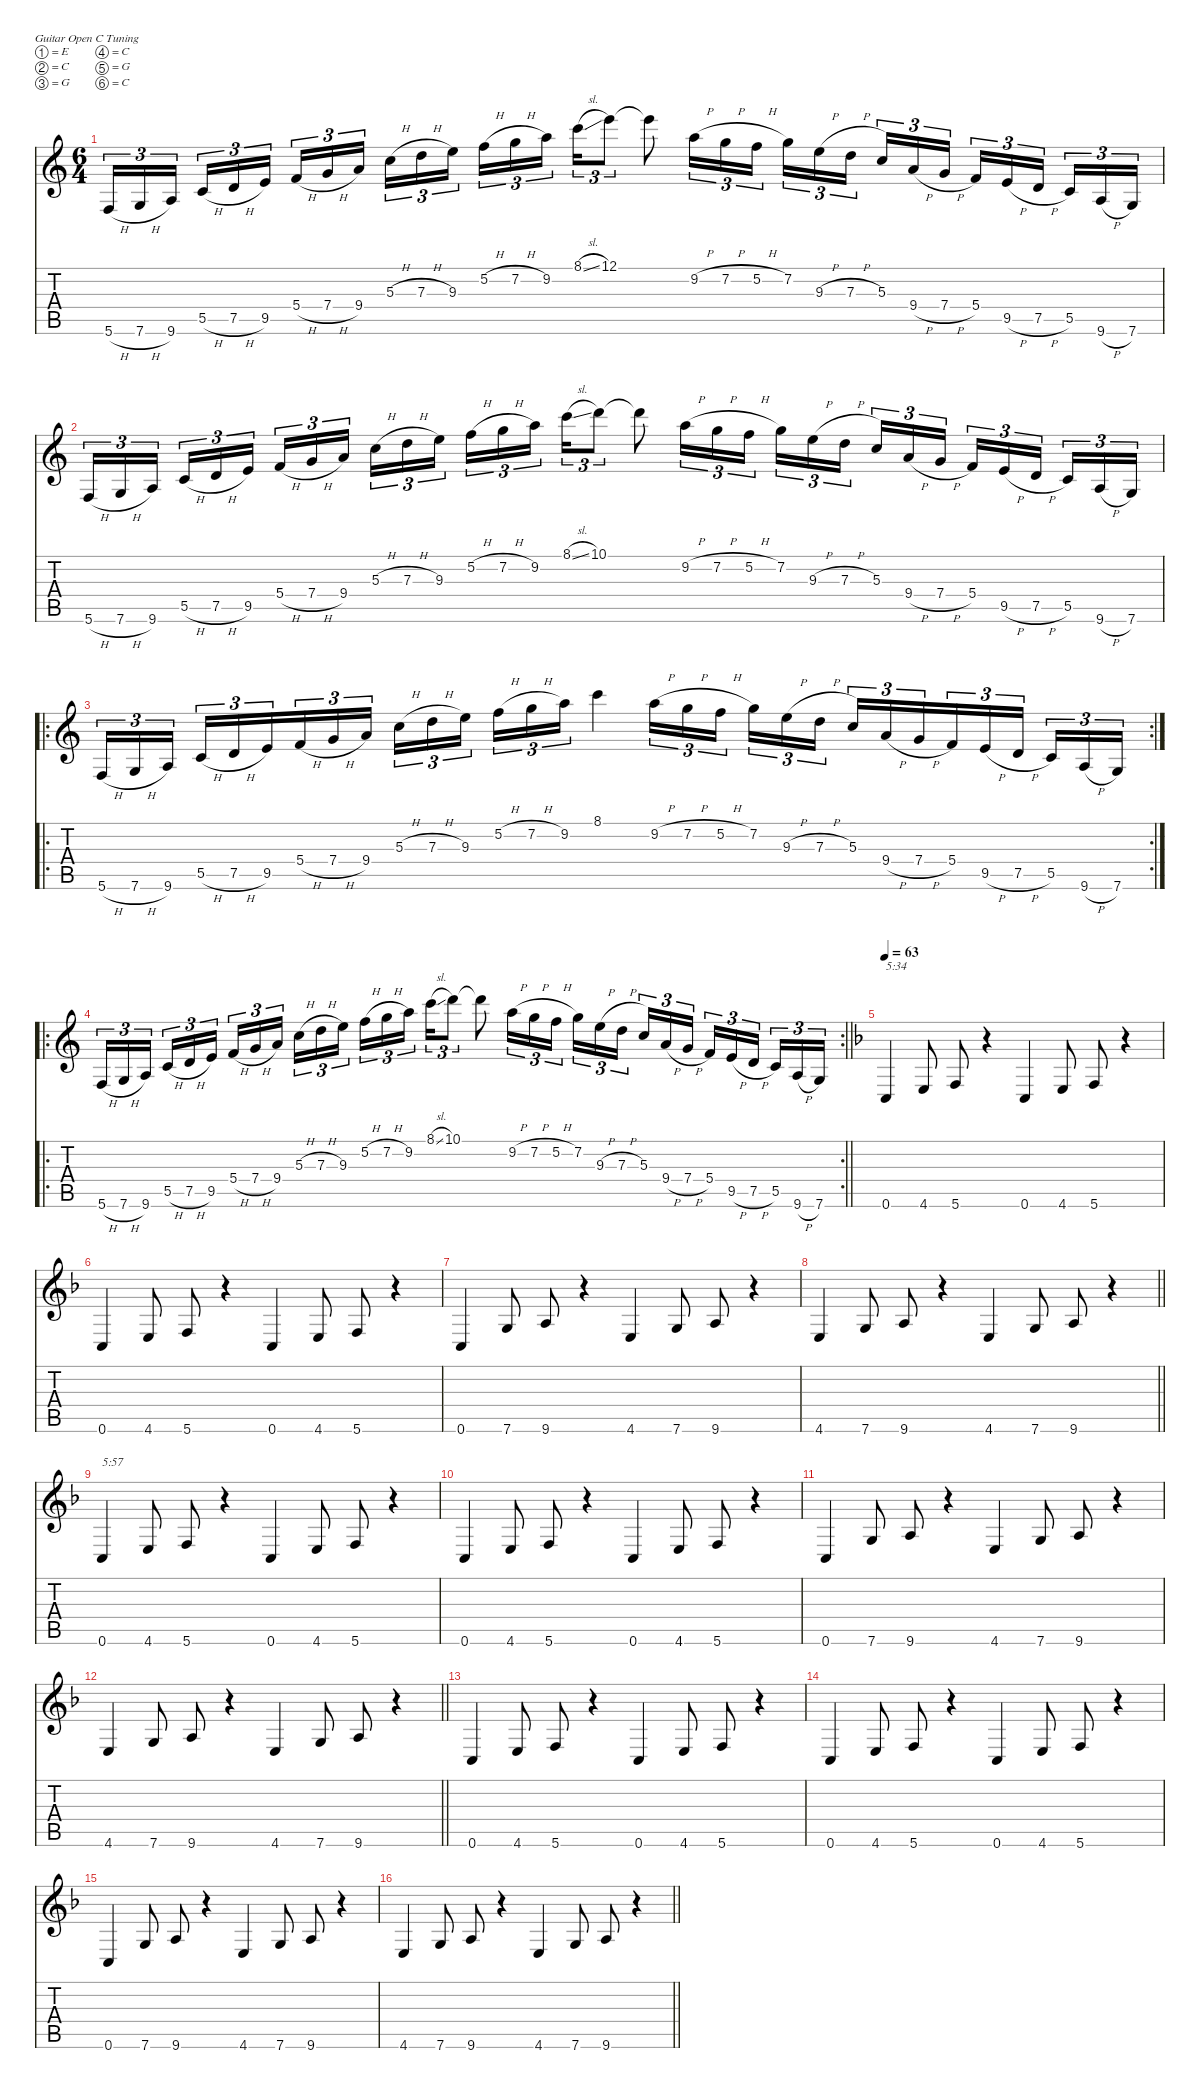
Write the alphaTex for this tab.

\defaultSystemsLayout 4
\hideDynamics
\bracketExtendMode nobrackets
\singleTrackTrackNamePolicy hidden
\multiTrackTrackNamePolicy hidden
\firstSystemTrackNameMode fullname
\firstSystemTrackNameOrientation horizontal
\otherSystemsTrackNameOrientation horizontal
\track ("Guitar 1" "dist.guit.") {instrument distortionguitar}
\staff {score tabs}
\tuning (E4 C4 G3 C3 G2 C2)
\ts (6 4)
\tempo (98 hide)
\clef g2
\ks c
5.6{h}.16{tu (3 2) dy f beam Up} 7.6{h}.16{tu (3 2) beam Up} 9.6.16{tu (3 2) beam Up} 5.5{h}.16{tu (3 2) beam Up} 7.5{h}.16{tu (3 2) beam Up} 9.5.16{tu (3 2) beam Up} 5.4{h}.16{tu (3 2) beam Up} 7.4{h}.16{tu (3 2) beam Up} 9.4.16{tu (3 2) beam Up beam split} 5.3{h}.16{tu (3 2) beam Down} 7.3{h}.16{tu (3 2) beam Down} 9.3.16{tu (3 2) beam Down} 5.2{h}.16{tu (3 2) beam Down} 7.2{h}.16{tu (3 2) beam Down} 9.2.16{tu (3 2) beam Down} 8.1{sl}.16{tu (3 2) beam Down} 12.1.8{tu (3 2) beam Down} 12.1{t}.8{beam Down} 9.2{h}.16{tu (3 2) beam Down} 7.2{h}.16{tu (3 2) beam Down} 5.2{h}.16{tu (3 2) beam Down} 7.2.16{tu (3 2) beam Down} 9.3{h}.16{tu (3 2) beam Down} 7.3{h}.16{tu (3 2) beam Down beam split} 5.3.16{tu (3 2) beam Up} 9.4{h}.16{tu (3 2) beam Up} 7.4{h}.16{tu (3 2) beam Up} 5.4.16{tu (3 2) beam Up} 9.5{h}.16{tu (3 2) beam Up} 7.5{h}.16{tu (3 2) beam Up} 5.5.16{tu (3 2) beam Up} 9.6{h}.16{tu (3 2) beam Up} 7.6.16{tu (3 2) beam Up} |
5.6{h}.16{tu (3 2) beam Up} 7.6{h}.16{tu (3 2) beam Up} 9.6.16{tu (3 2) beam Up} 5.5{h}.16{tu (3 2) beam Up} 7.5{h}.16{tu (3 2) beam Up} 9.5.16{tu (3 2) beam Up} 5.4{h}.16{tu (3 2) beam Up} 7.4{h}.16{tu (3 2) beam Up} 9.4.16{tu (3 2) beam Up beam split} 5.3{h}.16{tu (3 2) beam Down} 7.3{h}.16{tu (3 2) beam Down} 9.3.16{tu (3 2) beam Down} 5.2{h}.16{tu (3 2) beam Down} 7.2{h}.16{tu (3 2) beam Down} 9.2.16{tu (3 2) beam Down} 8.1{sl}.16{tu (3 2) beam Down} 10.1.8{tu (3 2) beam Down} 10.1{t}.8{beam Down} 9.2{h}.16{tu (3 2) beam Down} 7.2{h}.16{tu (3 2) beam Down} 5.2{h}.16{tu (3 2) beam Down} 7.2.16{tu (3 2) beam Down} 9.3{h}.16{tu (3 2) beam Down} 7.3{h}.16{tu (3 2) beam Down beam split} 5.3.16{tu (3 2) beam Up} 9.4{h}.16{tu (3 2) beam Up} 7.4{h}.16{tu (3 2) beam Up} 5.4.16{tu (3 2) beam Up} 9.5{h}.16{tu (3 2) beam Up} 7.5{h}.16{tu (3 2) beam Up} 5.5.16{tu (3 2) beam Up} 9.6{h}.16{tu (3 2) beam Up} 7.6.16{tu (3 2) beam Up} |
\ro
\rc 2
\tempo (97 hide)
5.6{h}.16{tu (3 2) beam Up} 7.6{h}.16{tu (3 2) beam Up} 9.6.16{tu (3 2) beam Up} 5.5{h}.16{tu (3 2) beam Up} 7.5{h}.16{tu (3 2) beam Up} 9.5.16{tu (3 2) beam Up beam merge} 5.4{h}.16{tu (3 2) beam Up} 7.4{h}.16{tu (3 2) beam Up} 9.4.16{tu (3 2) beam Up beam split} 5.3{h}.16{tu (3 2) beam Down} 7.3{h}.16{tu (3 2) beam Down} 9.3.16{tu (3 2) beam Down} 5.2{h}.16{tu (3 2) beam Down} 7.2{h}.16{tu (3 2) beam Down} 9.2.16{tu (3 2) beam Down} 8.1.4{beam Down} 9.2{h}.16{tu (3 2) beam Down} 7.2{h}.16{tu (3 2) beam Down} 5.2{h}.16{tu (3 2) beam Down} 7.2.16{tu (3 2) beam Down} 9.3{h}.16{tu (3 2) beam Down} 7.3{h}.16{tu (3 2) beam Down beam split} 5.3.16{tu (3 2) beam Up} 9.4{h}.16{tu (3 2) beam Up} 7.4{h}.16{tu (3 2) beam Up beam merge} 5.4.16{tu (3 2) beam Up} 9.5{h}.16{tu (3 2) beam Up} 7.5{h}.16{tu (3 2) beam Up} 5.5.16{tu (3 2) beam Up} 9.6{h}.16{tu (3 2) beam Up} 7.6.16{tu (3 2) beam Up} |
\ro
\rc 2
\barLineRight lightlight
5.6{h}.16{tu (3 2) beam Up} 7.6{h}.16{tu (3 2) beam Up} 9.6.16{tu (3 2) beam Up} 5.5{h}.16{tu (3 2) beam Up} 7.5{h}.16{tu (3 2) beam Up} 9.5.16{tu (3 2) beam Up} 5.4{h}.16{tu (3 2) beam Up} 7.4{h}.16{tu (3 2) beam Up} 9.4.16{tu (3 2) beam Up beam split} 5.3{h}.16{tu (3 2) beam Down} 7.3{h}.16{tu (3 2) beam Down} 9.3.16{tu (3 2) beam Down} 5.2{h}.16{tu (3 2) beam Down} 7.2{h}.16{tu (3 2) beam Down} 9.2.16{tu (3 2) beam Down} 8.1{sl}.16{tu (3 2) beam Down} 10.1.8{tu (3 2) beam Down} 10.1{t}.8{beam Down} 9.2{h}.16{tu (3 2) beam Down} 7.2{h}.16{tu (3 2) beam Down} 5.2{h}.16{tu (3 2) beam Down} 7.2.16{tu (3 2) beam Down} 9.3{h}.16{tu (3 2) beam Down} 7.3{h}.16{tu (3 2) beam Down beam split} 5.3.16{tu (3 2) beam Up} 9.4{h}.16{tu (3 2) beam Up} 7.4{h}.16{tu (3 2) beam Up} 5.4.16{tu (3 2) beam Up} 9.5{h}.16{tu (3 2) beam Up} 7.5{h}.16{tu (3 2) beam Up} 5.5.16{tu (3 2) beam Up} 9.6{h}.16{tu (3 2) beam Up} 7.6.16{tu (3 2) beam Up} |
\tempo 63
\ks f
0.6{acc forcenatural}.4{txt "5:34" beam Up} 4.6{acc forcenatural}.8{beam Up beam split} 5.6{acc forcenatural}.8{beam Up} r.4{beam Up} 0.6{acc forcenatural}.4{beam Up} 4.6{acc forcenatural}.8{beam Up beam split} 5.6{acc forcenatural}.8{beam Up} r.4{beam Up} |
0.6{acc forcenatural}.4{beam Up} 4.6{acc forcenatural}.8{beam Up beam split} 5.6{acc forcenatural}.8{beam Up} r.4{beam Up} 0.6{acc forcenatural}.4{beam Up} 4.6{acc forcenatural}.8{beam Up beam split} 5.6{acc forcenatural}.8{beam Up} r.4{beam Up} |
0.6{acc forcenatural}.4{beam Up} 7.6{acc forcenatural}.8{beam Up beam split} 9.6{acc forcenatural}.8{beam Up} r.4{beam Up} 4.6{acc forcenatural}.4{beam Up} 7.6{acc forcenatural}.8{beam Up beam split} 9.6{acc forcenatural}.8{beam Up} r.4{beam Up} |
\barLineRight lightlight
4.6{acc forcenatural}.4{beam Up} 7.6{acc forcenatural}.8{beam Up beam split} 9.6{acc forcenatural}.8{beam Up} r.4{beam Up} 4.6{acc forcenatural}.4{beam Up} 7.6{acc forcenatural}.8{beam Up beam split} 9.6{acc forcenatural}.8{beam Up} r.4{beam Up} |
0.6{acc forcenatural}.4{txt "5:57" beam Up} 4.6{acc forcenatural}.8{beam Up beam split} 5.6{acc forcenatural}.8{beam Up} r.4{beam Up} 0.6{acc forcenatural}.4{beam Up} 4.6{acc forcenatural}.8{beam Up beam split} 5.6{acc forcenatural}.8{beam Up} r.4{beam Up} |
0.6{acc forcenatural}.4{beam Up} 4.6{acc forcenatural}.8{beam Up beam split} 5.6{acc forcenatural}.8{beam Up} r.4{beam Up} 0.6{acc forcenatural}.4{beam Up} 4.6{acc forcenatural}.8{beam Up beam split} 5.6{acc forcenatural}.8{beam Up} r.4{beam Up} |
0.6{acc forcenatural}.4{beam Up} 7.6{acc forcenatural}.8{beam Up beam split} 9.6{acc forcenatural}.8{beam Up} r.4{beam Up} 4.6{acc forcenatural}.4{beam Up} 7.6{acc forcenatural}.8{beam Up beam split} 9.6{acc forcenatural}.8{beam Up} r.4{beam Up} |
\barLineRight lightlight
4.6{acc forcenatural}.4{beam Up} 7.6{acc forcenatural}.8{beam Up beam split} 9.6{acc forcenatural}.8{beam Up} r.4{beam Up} 4.6{acc forcenatural}.4{beam Up} 7.6{acc forcenatural}.8{beam Up beam split} 9.6{acc forcenatural}.8{beam Up} r.4{beam Up} |
0.6{acc forcenatural}.4{beam Up} 4.6{acc forcenatural}.8{beam Up beam split} 5.6{acc forcenatural}.8{beam Up} r.4{beam Up} 0.6{acc forcenatural}.4{beam Up} 4.6{acc forcenatural}.8{beam Up beam split} 5.6{acc forcenatural}.8{beam Up} r.4{beam Up} |
0.6{acc forcenatural}.4{beam Up} 4.6{acc forcenatural}.8{beam Up beam split} 5.6{acc forcenatural}.8{beam Up} r.4{beam Up} 0.6{acc forcenatural}.4{beam Up} 4.6{acc forcenatural}.8{beam Up beam split} 5.6{acc forcenatural}.8{beam Up} r.4{beam Up} |
0.6{acc forcenatural}.4{beam Up} 7.6{acc forcenatural}.8{beam Up beam split} 9.6{acc forcenatural}.8{beam Up} r.4{beam Up} 4.6{acc forcenatural}.4{beam Up} 7.6{acc forcenatural}.8{beam Up beam split} 9.6{acc forcenatural}.8{beam Up} r.4{beam Up} |
\barLineRight lightlight
4.6{acc forcenatural}.4{beam Up} 7.6{acc forcenatural}.8{beam Up beam split} 9.6{acc forcenatural}.8{beam Up} r.4{beam Up} 4.6{acc forcenatural}.4{beam Up} 7.6{acc forcenatural}.8{beam Up beam split} 9.6{acc forcenatural}.8{beam Up} r.4{beam Up}
